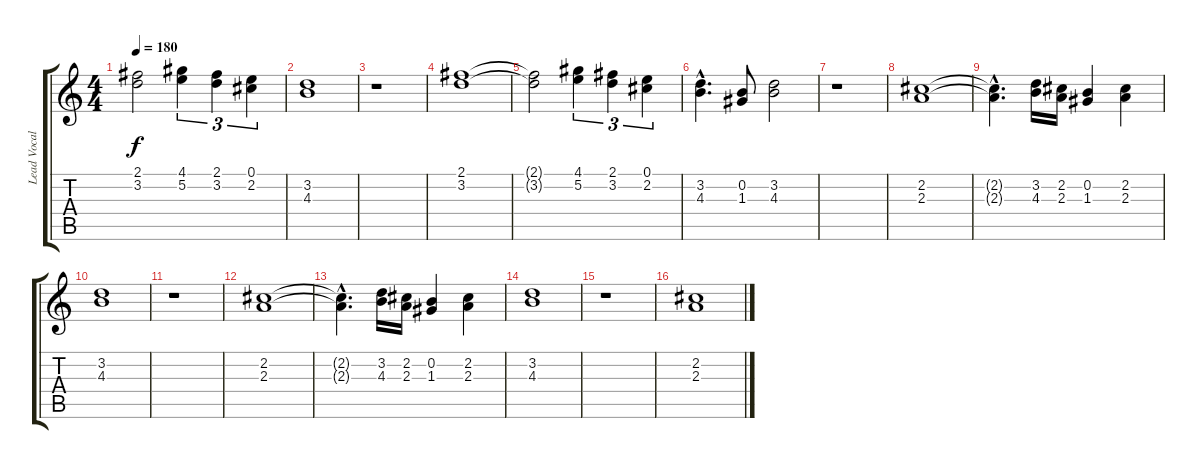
\track ("Lead Vocals" "Lead Vocal") {instrument fretlessbass}
\staff {score tabs}
\tuning (E4 B3 G3 D3 A2 E2) {hide}
\ts (4 4)
\tempo 180
\clef g2
\ks c
(2.1{t} 3.2{t}).2{dy f} (4.1 5.2).4{tu (3 2)} (2.1 3.2).4{tu (3 2)} (0.1 2.2).4{tu (3 2)} |
(3.2 4.3).1 |
r.1 |
(2.1 3.2).1 |
(2.1{t} 3.2{t}).2 (4.1 5.2).4{tu (3 2)} (2.1 3.2).4{tu (3 2)} (0.1 2.2).4{tu (3 2)} |
(3.2{hac} 4.3{hac}).4{d} (0.2 1.3).8 (3.2 4.3).2 |
r.1 |
(2.2 2.3).1 |
(2.2{hac t} 2.3{hac t}).4{d} (3.2 4.3).16 (2.2 2.3).16 (0.2 1.3).4 (2.2 2.3).4 |
(3.2 4.3).1 |
r.1 |
(2.2 2.3).1 |
(2.2{hac t} 2.3{hac t}).4{d} (3.2 4.3).16 (2.2 2.3).16 (0.2 1.3).4 (2.2 2.3).4 |
(3.2 4.3).1 |
r.1 |
(2.2 2.3).1
